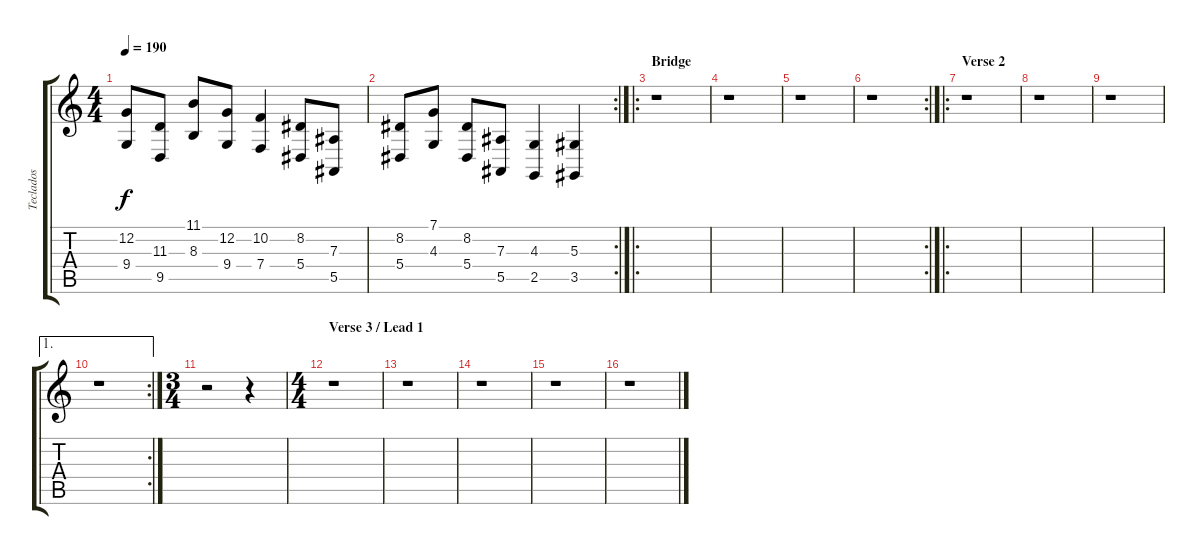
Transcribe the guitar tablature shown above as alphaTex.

\track ("Teclados" "Teclados") {instrument harpsichord}
\staff {score tabs}
\tuning (C4 G3 Eb3 Bb2 F2 C2) {hide}
\ts (4 4)
\tempo 190
\clef g2
\ks c
(12.2 9.4).8{dy f} (11.3 9.5).8 (11.1 8.3).8 (12.2 9.4).8 (10.2 7.4).4 (8.2 5.4).8 (7.3 5.5).8 |
\rc 2
(8.2 5.4).8 (7.1 4.3).8 (8.2 5.4).8 (7.3 5.5).8 (4.3 2.5).4 (5.3 3.5).4 |
\ro
\section ("" "Bridge")
r.1 |
r.1 |
r.1 |
\rc 2
r.1 |
\ro
\section ("" "Verse 2")
r.1 |
r.1 |
r.1 |
\ae 1
\rc 2
r.1 |
\ts (3 4)
r.2 r.4 |
\ts (4 4)
\section ("" "Verse 3 / Lead 1")
r.1 |
r.1 |
r.1 |
r.1 |
r.1
